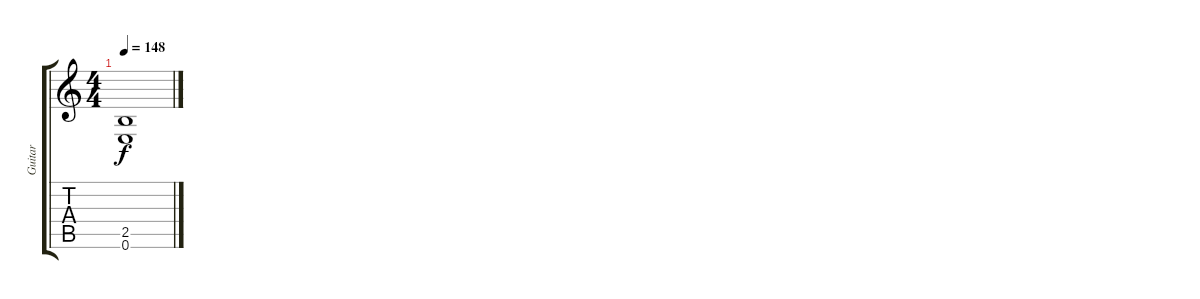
\track ("Guitar" "Guitar") {instrument distortionguitar}
\staff {score tabs}
\tuning (E4 B3 G3 D3 A2 E2) {hide}
\ts (4 4)
\tempo 148
\clef g2
\ks c
(2.5{t} 0.6{t}).1{dy f}
